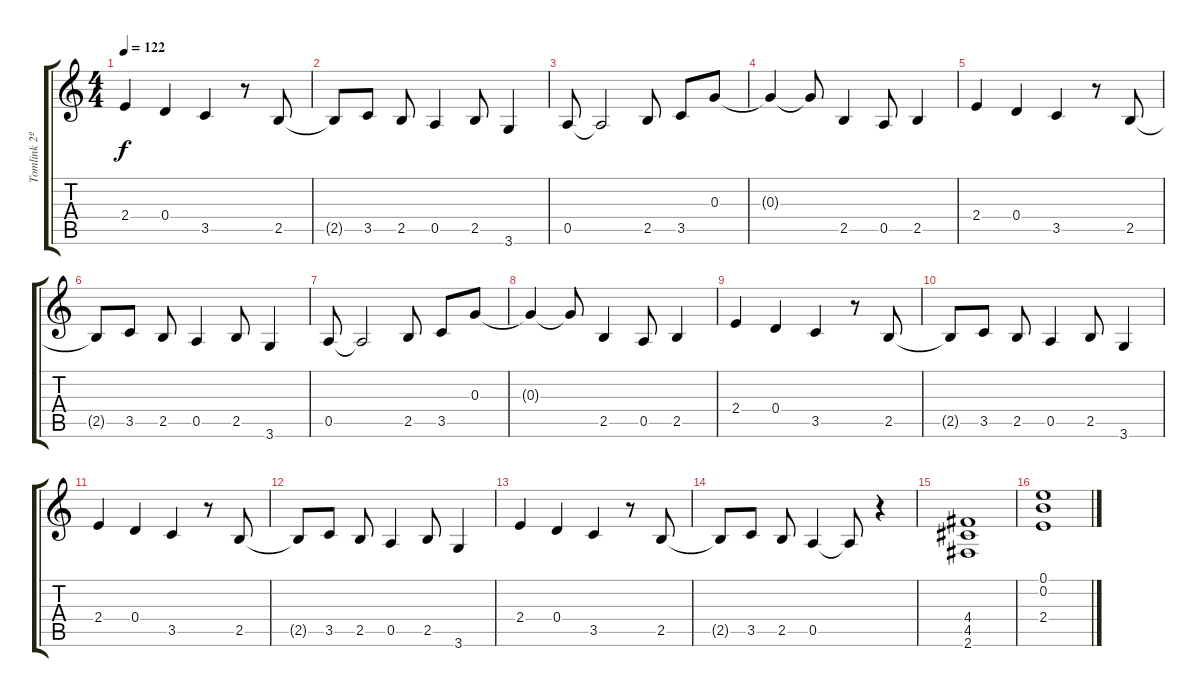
\track ("Tomlink 2º" "Tomlink 2º") {instrument overdrivenguitar}
\staff {score tabs}
\tuning (E4 B3 G3 D3 A2 E2) {hide}
\ts (4 4)
\tempo 122
\clef g2
\ks c
2.4.4{dy f} 0.4.4 3.5.4 r.8 2.5.8 |
2.5{t}.8 3.5.8 2.5.8 0.5.4 2.5.8 3.6.4 |
0.5.8 0.5{t}.2 2.5.8 3.5.8 0.3.8 |
0.3{t}.4 0.3{t}.8 2.5.4 0.5.8 2.5.4 |
2.4.4 0.4.4 3.5.4 r.8 2.5.8 |
2.5{t}.8 3.5.8 2.5.8 0.5.4 2.5.8 3.6.4 |
0.5.8 0.5{t}.2 2.5.8 3.5.8 0.3.8 |
0.3{t}.4 0.3{t}.8 2.5.4 0.5.8 2.5.4 |
2.4.4 0.4.4 3.5.4 r.8 2.5.8 |
2.5{t}.8 3.5.8 2.5.8 0.5.4 2.5.8 3.6.4 |
2.4.4 0.4.4 3.5.4 r.8 2.5.8 |
2.5{t}.8 3.5.8 2.5.8 0.5.4 2.5.8 3.6.4 |
2.4.4 0.4.4 3.5.4 r.8 2.5.8 |
2.5{t}.8 3.5.8 2.5.8 0.5.4 0.5{t}.8 r.4 |
(4.4 4.5 2.6).1 |
(0.1 0.2 2.4).1
